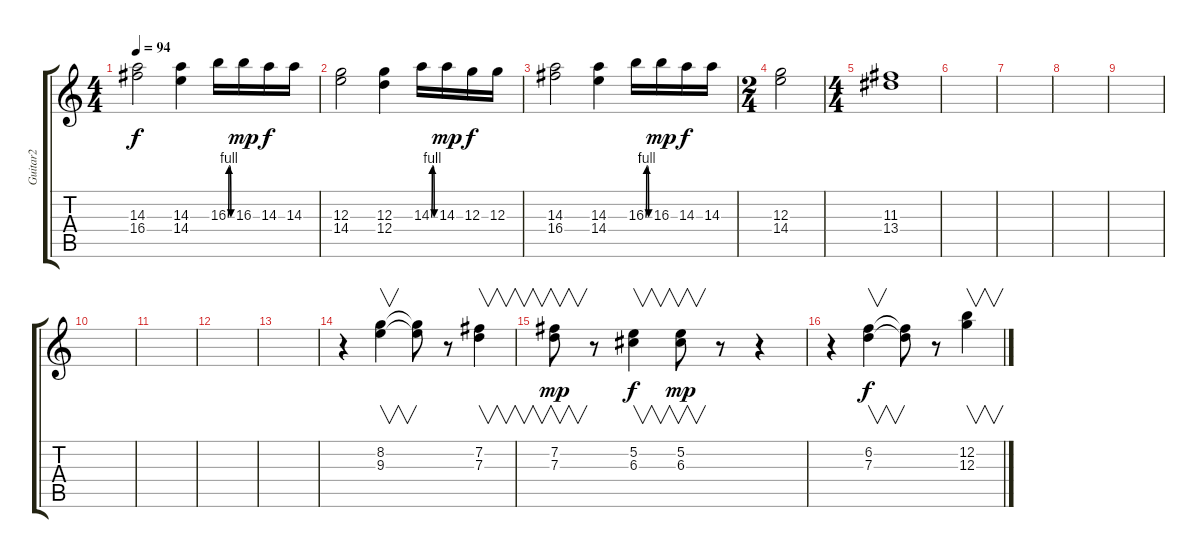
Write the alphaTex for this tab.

\track ("Guitar2" "Guitar2") {instrument distortionguitar}
\staff {score tabs}
\tuning (E4 B3 G3 D3 A2 E2) {hide}
\ts (4 4)
\tempo 94
\clef g2
\ks c
(14.3 16.4).2{dy f} (14.3 14.4).4 16.3{be (custom 0 0 15 4 30 4 45 0 60 0)}.16 16.3.16{dy mp} 14.3.16{dy f} 14.3.16 |
(12.3 14.4).2 (12.3 12.4).4 14.3{be (custom 0 0 15 4 30 4 45 0 60 0)}.16 14.3.16{dy mp} 12.3.16{dy f} 12.3.16 |
(14.3 16.4).2 (14.3 14.4).4 16.3{be (custom 0 0 15 4 30 4 45 0 60 0)}.16 16.3.16{dy mp} 14.3.16{dy f} 14.3.16 |
\ts (2 4)
(12.3 14.4).2 |
\ts (4 4)
(11.3 13.4).1 |
|
|
|
|
|
|
|
|
r.4 (8.2 9.3).4{v} (8.2{t} 9.3{t}).8 r.8 (7.2 7.3).4{v} |
(7.2 7.3).8{v dy mp} r.8 (5.2 6.3).4{v dy f} (5.2 6.3).8{v dy mp} r.8 r.4 |
r.4 (6.2 7.3).4{v dy f} (6.2{t} 7.3{t}).8 r.8 (12.2 12.3).4{v}
